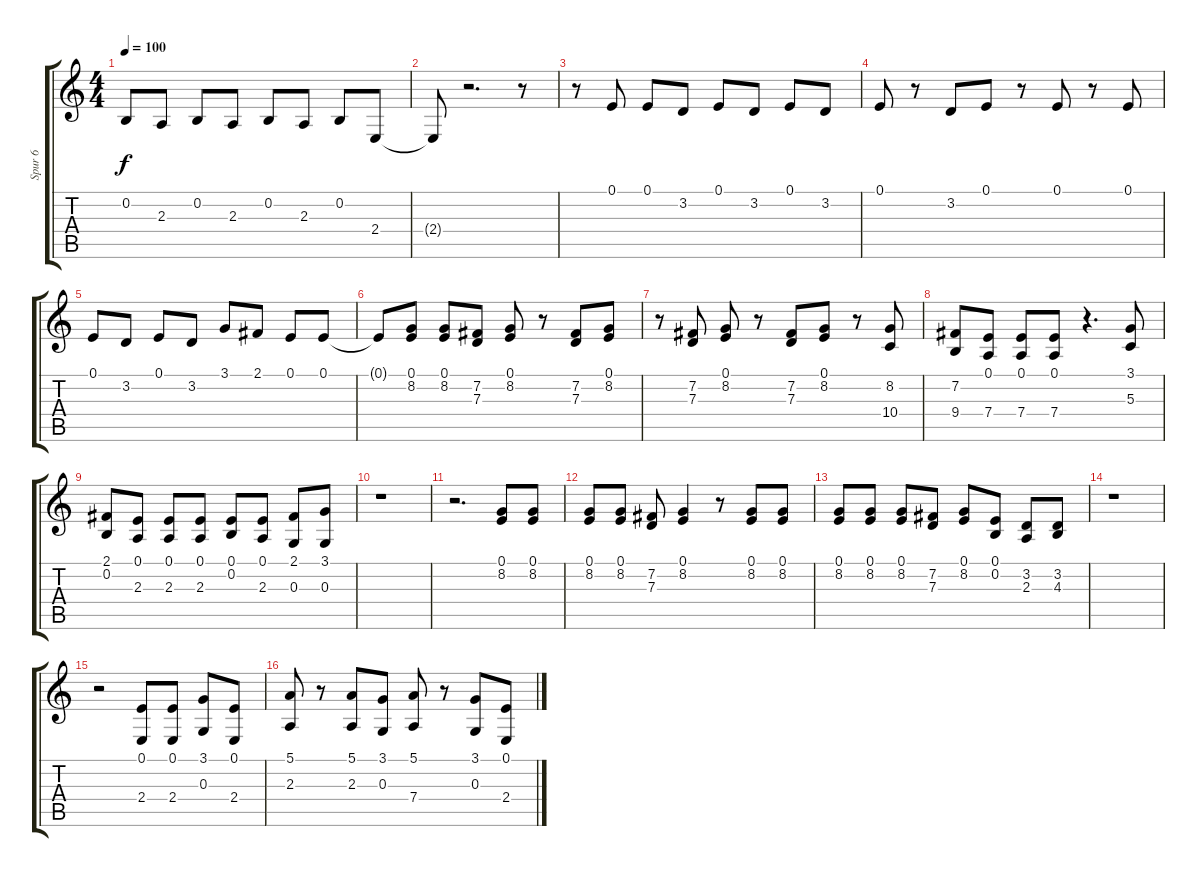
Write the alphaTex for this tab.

\track ("Spur 6" "Spur 6") {instrument tenorsax}
\staff {score tabs}
\tuning (E4 B3 G3 D3 A2 E2) {hide}
\ts (4 4)
\tempo 100
\clef g2
\ks c
0.2.8{dy f} 2.3.8 0.2.8 2.3.8 0.2.8 2.3.8 0.2.8 2.4.8 |
2.4{t}.8 r.2{d} r.8 |
r.8 0.1.8 0.1.8 3.2.8 0.1.8 3.2.8 0.1.8 3.2.8 |
0.1.8 r.8 3.2.8 0.1.8 r.8 0.1.8 r.8 0.1.8 |
0.1.8 3.2.8 0.1.8 3.2.8 3.1.8 2.1.8 0.1.8 0.1.8 |
0.1{t}.8 (0.1 8.2).8 (0.1 8.2).8 (7.2 7.3).8 (0.1 8.2).8 r.8 (7.2 7.3).8 (0.1 8.2).8 |
r.8 (7.2 7.3).8 (0.1 8.2).8 r.8 (7.2 7.3).8 (0.1 8.2).8 r.8 (8.2 10.4).8 |
(7.2 9.4).8 (0.1 7.4).8 (0.1 7.4).8 (0.1 7.4).8 r.4{d} (3.1 5.3).8 |
(2.1 0.2).8 (0.1 2.3).8 (0.1 2.3).8 (0.1 2.3).8 (0.1 0.2).8 (0.1 2.3).8 (2.1 0.3).8 (3.1 0.3).8 |
r.1 |
r.2{d} (0.1 8.2).8 (0.1 8.2).8 |
(0.1 8.2).8 (0.1 8.2).8 (7.2 7.3).8 (0.1 8.2).4 r.8 (0.1 8.2).8 (0.1 8.2).8 |
(0.1 8.2).8 (0.1 8.2).8 (0.1 8.2).8 (7.2 7.3).8 (0.1 8.2).8 (0.1 0.2).8 (3.2 2.3).8 (3.2 4.3).8 |
r.1 |
r.2 (0.1 2.4).8 (0.1 2.4).8 (3.1 0.3).8 (0.1 2.4).8 |
(5.1 2.3).8 r.8 (5.1 2.3).8 (3.1 0.3).8 (5.1 7.4).8 r.8 (3.1 0.3).8 (0.1 2.4).8
